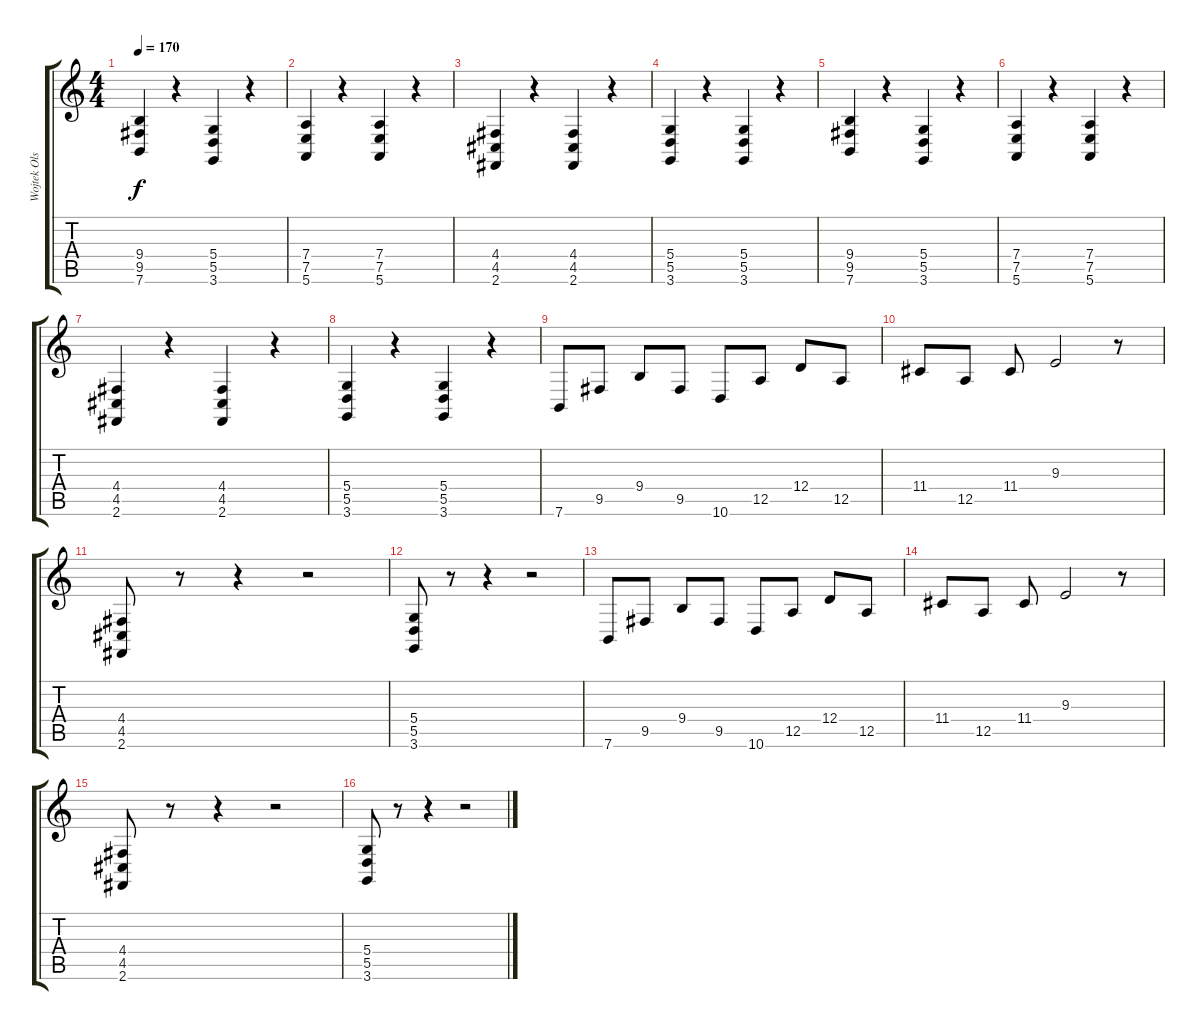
\track ("Wojtek Olszak" "Wojtek Ols") {instrument acousticgrandpiano}
\staff {score tabs}
\tuning (E4 B3 G3 D3 A2 E2) {hide}
\ts (4 4)
\tempo 170
\clef g2
\ks c
(9.4 9.5 7.6).4{dy f} r.4 (5.4 5.5 3.6).4 r.4 |
(7.4 7.5 5.6).4 r.4 (7.4 7.5 5.6).4 r.4 |
(4.4 4.5 2.6).4 r.4 (4.4 4.5 2.6).4 r.4 |
(5.4 5.5 3.6).4 r.4 (5.4 5.5 3.6).4 r.4 |
(9.4 9.5 7.6).4 r.4 (5.4 5.5 3.6).4 r.4 |
(7.4 7.5 5.6).4 r.4 (7.4 7.5 5.6).4 r.4 |
(4.4 4.5 2.6).4 r.4 (4.4 4.5 2.6).4 r.4 |
(5.4 5.5 3.6).4 r.4 (5.4 5.5 3.6).4 r.4 |
7.6.8 9.5.8 9.4.8 9.5.8 10.6.8 12.5.8 12.4.8 12.5.8 |
11.4.8 12.5.8 11.4.8 9.3.2 r.8 |
(4.4 4.5 2.6).8 r.8 r.4 r.2 |
(5.4 5.5 3.6).8 r.8 r.4 r.2 |
7.6.8 9.5.8 9.4.8 9.5.8 10.6.8 12.5.8 12.4.8 12.5.8 |
11.4.8 12.5.8 11.4.8 9.3.2 r.8 |
(4.4 4.5 2.6).8 r.8 r.4 r.2 |
(5.4 5.5 3.6).8 r.8 r.4 r.2
